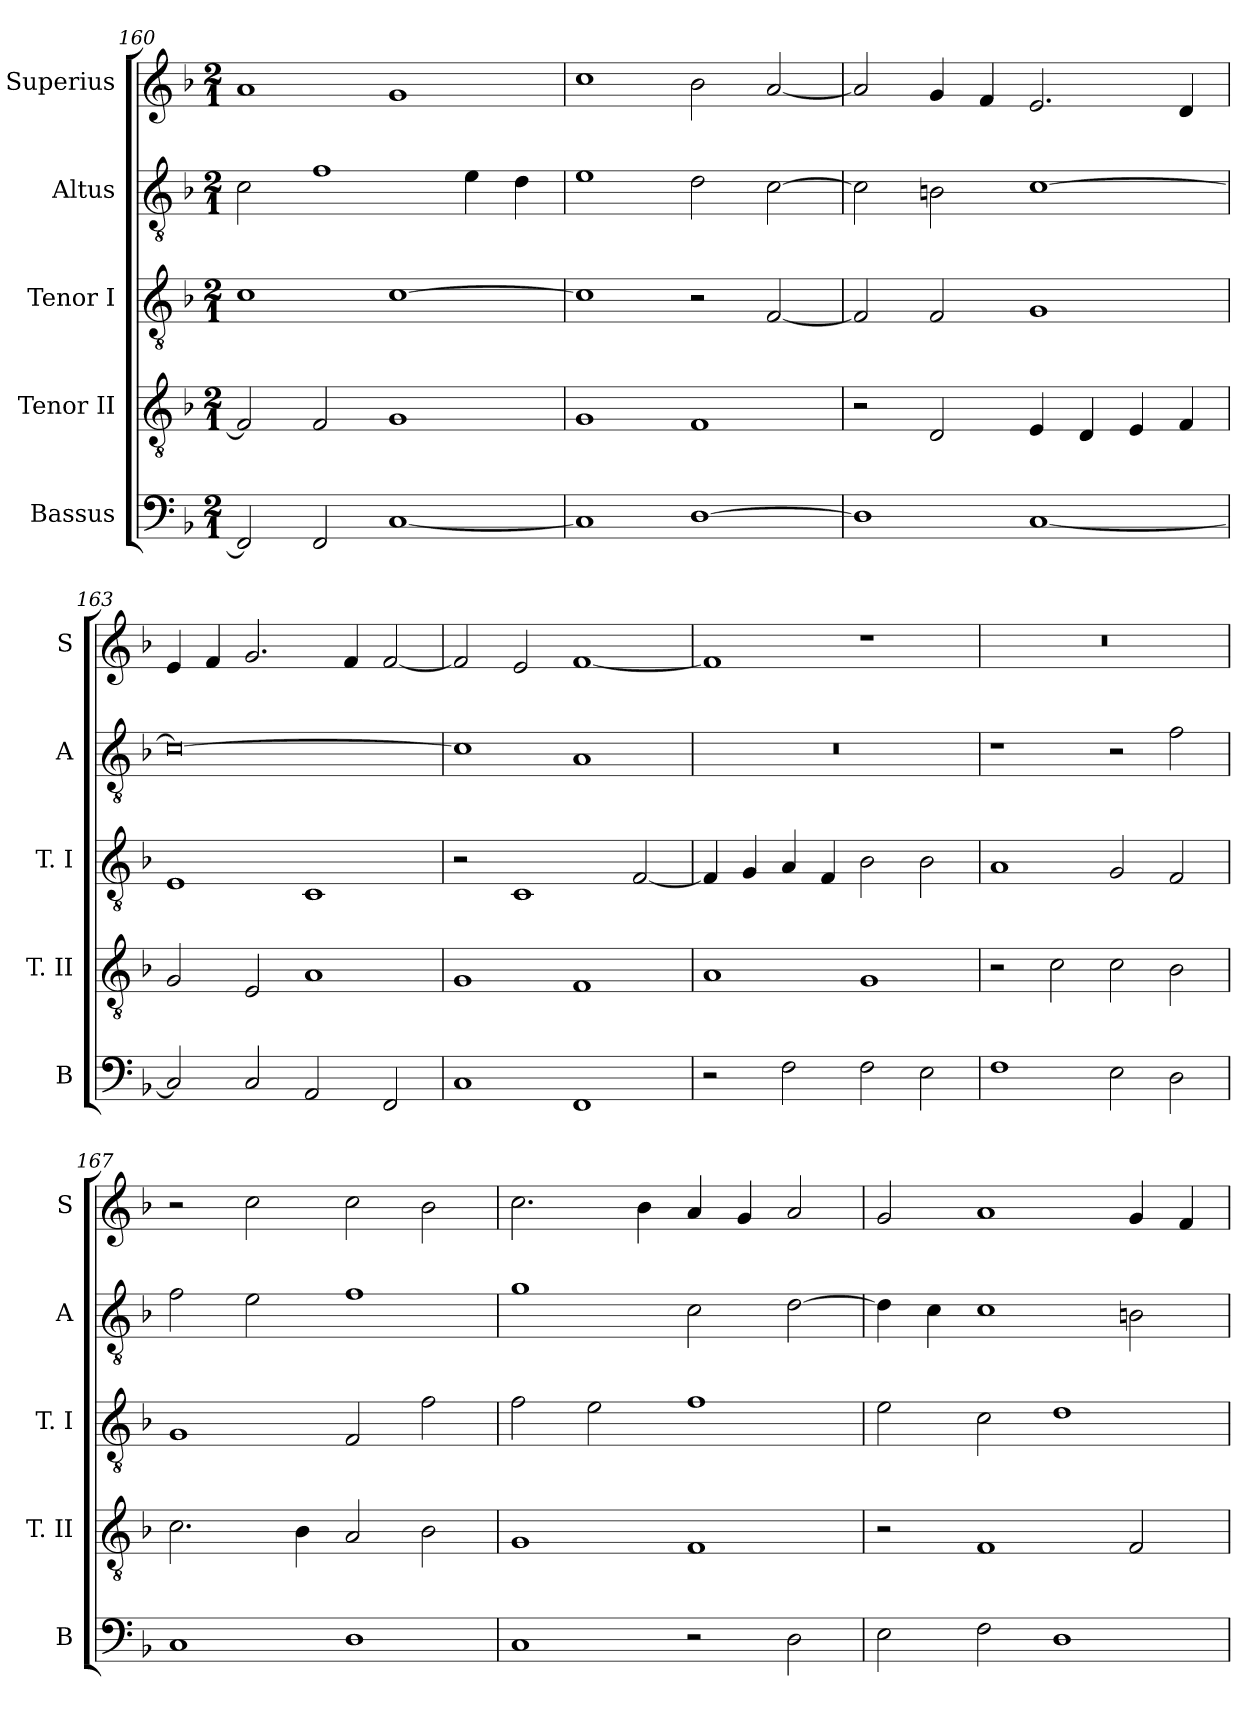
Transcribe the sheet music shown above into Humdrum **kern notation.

**kern	**kern	**kern	**kern	**kern
*part5	*part4	*part3	*part2	*part1
*staff5	*staff4	*staff3	*staff2	*staff1
*I"Bassus	*I"Tenor II	*I"Tenor I	*I"Altus	*I"Superius
*I'B	*I'T. II	*I'T. I	*I'A	*I'S
*clefF4	*clefGv2	*clefGv2	*clefGv2	*clefG2
*k[b-]	*k[b-]	*k[b-]	*k[b-]	*k[b-]
*F:	*F:	*F:	*F:	*F:
*M2/1	*M2/1	*M2/1	*M2/1	*M2/1
=160	=160	=160	=160	=160
2FF]	2F]	1c	2c	1a
2FF	2F	.	1f	.
[1C	1G	[1c	.	1g
.	.	.	4e	.
.	.	.	4d	.
=161	=161	=161	=161	=161
1C]	1G	1c]	1e	1cc
[1D	1F	2r	2d	2b-
.	.	[2F	[2c	[2a
=162	=162	=162	=162	=162
1D]	2r	2F]	2c]	2a]
.	2D	2F	2Bn	4g
.	.	.	.	4f
[1C	4E	1G	[1c	2.e
.	4D	.	.	.
.	4E	.	.	.
.	4F	.	.	4d
=163	=163	=163	=163	=163
2C]	2G	1E	0c_	4e
.	.	.	.	4f
2C	2E	.	.	2.g
2AA	1A	1C	.	.
.	.	.	.	4f
2FF	.	.	.	[2f
=164	=164	=164	=164	=164
1C	1G	2r	1c]	2f]
.	.	1C	.	2e
1FF	1F	.	1A	[1f
.	.	[2F	.	.
=165	=165	=165	=165	=165
2r	1A	4F]	0r	1f]
.	.	4G	.	.
2F	.	4A	.	.
.	.	4F	.	.
2F	1G	2B-	.	1r
2E	.	2B-	.	.
=166	=166	=166	=166	=166
1F	2r	1A	1r	0r
.	2c	.	.	.
2E	2c	2G	2r	.
2D	2B-	2F	2f	.
=167	=167	=167	=167	=167
1C	2.c	1G	2f	2r
.	.	.	2e	2cc
.	4B-	.	.	.
1D	2A	2F	1f	2cc
.	2B-	2f	.	2b-
=168	=168	=168	=168	=168
1C	1G	2f	1g	2.cc
.	.	2e	.	.
.	.	.	.	4b-
2r	1F	1f	2c	4a
.	.	.	.	4g
2D	.	.	[2d	2a
=169	=169	=169	=169	=169
2E	2r	2e	4d]	2g
.	.	.	4c	.
2F	1F	2c	1c	1a
1D	.	1d	.	.
.	2F	.	2Bn	4g
.	.	.	.	4f
=	=	=	=	=
*-	*-	*-	*-	*-
